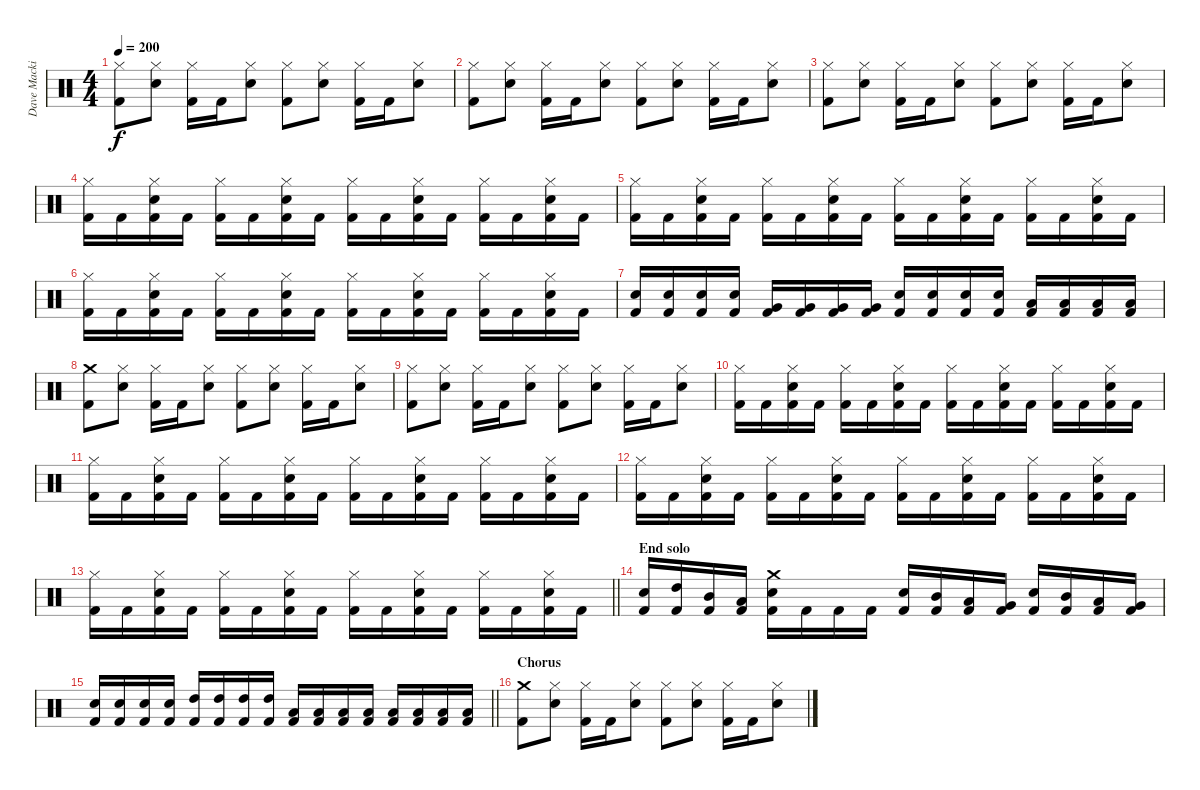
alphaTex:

\track ("Dave Mackintosh" "Dave Macki") {instrument percussion}
\staff {score}
\articulation defaults
\ts (4 4)
\tempo 200
\clef neutral
\ks aminor
("Kick (hit) 2" "Hi-Hat (closed)").8{dy f} ("Snare (hit) 2" "Hi-Hat (closed)").8 ("Kick (hit) 2" "Hi-Hat (closed)").16 "Kick (hit) 2".16 ("Snare (hit) 2" "Hi-Hat (closed)").8 ("Kick (hit) 2" "Hi-Hat (closed)").8 ("Snare (hit) 2" "Hi-Hat (closed)").8 ("Kick (hit) 2" "Hi-Hat (closed)").16 "Kick (hit) 2".16 ("Snare (hit) 2" "Hi-Hat (closed)").8 |
("Kick (hit) 2" "Hi-Hat (closed)").8 ("Snare (hit) 2" "Hi-Hat (closed)").8 ("Kick (hit) 2" "Hi-Hat (closed)").16 "Kick (hit) 2".16 ("Snare (hit) 2" "Hi-Hat (closed)").8 ("Kick (hit) 2" "Hi-Hat (closed)").8 ("Snare (hit) 2" "Hi-Hat (closed)").8 ("Kick (hit) 2" "Hi-Hat (closed)").16 "Kick (hit) 2".16 ("Snare (hit) 2" "Hi-Hat (closed)").8 |
("Kick (hit) 2" "Hi-Hat (closed)").8 ("Snare (hit) 2" "Hi-Hat (closed)").8 ("Kick (hit) 2" "Hi-Hat (closed)").16 "Kick (hit) 2".16 ("Snare (hit) 2" "Hi-Hat (closed)").8 ("Kick (hit) 2" "Hi-Hat (closed)").8 ("Snare (hit) 2" "Hi-Hat (closed)").8 ("Kick (hit) 2" "Hi-Hat (closed)").16 "Kick (hit) 2".16 ("Snare (hit) 2" "Hi-Hat (closed)").8 |
("Kick (hit) 2" "Hi-Hat (closed)").16 "Kick (hit) 2".16 ("Kick (hit) 2" "Snare (hit) 2" "Hi-Hat (closed)").16 "Kick (hit) 2".16 ("Kick (hit) 2" "Hi-Hat (closed)").16 "Kick (hit) 2".16 ("Kick (hit) 2" "Snare (hit) 2" "Hi-Hat (closed)").16 "Kick (hit) 2".16 ("Kick (hit) 2" "Hi-Hat (closed)").16 "Kick (hit) 2".16 ("Kick (hit) 2" "Snare (hit) 2" "Hi-Hat (closed)").16 "Kick (hit) 2".16 ("Kick (hit) 2" "Hi-Hat (closed)").16 "Kick (hit) 2".16 ("Kick (hit) 2" "Snare (hit) 2" "Hi-Hat (closed)").16 "Kick (hit) 2".16 |
("Kick (hit) 2" "Hi-Hat (closed)").16 "Kick (hit) 2".16 ("Kick (hit) 2" "Snare (hit) 2" "Hi-Hat (closed)").16 "Kick (hit) 2".16 ("Kick (hit) 2" "Hi-Hat (closed)").16 "Kick (hit) 2".16 ("Kick (hit) 2" "Snare (hit) 2" "Hi-Hat (closed)").16 "Kick (hit) 2".16 ("Kick (hit) 2" "Hi-Hat (closed)").16 "Kick (hit) 2".16 ("Kick (hit) 2" "Snare (hit) 2" "Hi-Hat (closed)").16 "Kick (hit) 2".16 ("Kick (hit) 2" "Hi-Hat (closed)").16 "Kick (hit) 2".16 ("Kick (hit) 2" "Snare (hit) 2" "Hi-Hat (closed)").16 "Kick (hit) 2".16 |
("Kick (hit) 2" "Hi-Hat (closed)").16 "Kick (hit) 2".16 ("Kick (hit) 2" "Snare (hit) 2" "Hi-Hat (closed)").16 "Kick (hit) 2".16 ("Kick (hit) 2" "Hi-Hat (closed)").16 "Kick (hit) 2".16 ("Kick (hit) 2" "Snare (hit) 2" "Hi-Hat (closed)").16 "Kick (hit) 2".16 ("Kick (hit) 2" "Hi-Hat (closed)").16 "Kick (hit) 2".16 ("Kick (hit) 2" "Snare (hit) 2" "Hi-Hat (closed)").16 "Kick (hit) 2".16 ("Kick (hit) 2" "Hi-Hat (closed)").16 "Kick (hit) 2".16 ("Kick (hit) 2" "Snare (hit) 2" "Hi-Hat (closed)").16 "Kick (hit) 2".16 |
("Kick (hit) 2" "Snare (hit) 2").16 ("Kick (hit) 2" "Snare (hit) 2").16 ("Kick (hit) 2" "Snare (hit) 2").16 ("Kick (hit) 2" "Snare (hit) 2").16 ("Kick (hit) 2" "Very Low Tom (hit)").16 ("Kick (hit) 2" "Very Low Tom (hit)").16 ("Kick (hit) 2" "Very Low Tom (hit)").16 ("Kick (hit) 2" "Very Low Tom (hit)").16 ("Kick (hit) 2" "Snare (hit) 2").16 ("Kick (hit) 2" "Snare (hit) 2").16 ("Kick (hit) 2" "Snare (hit) 2").16 ("Kick (hit) 2" "Snare (hit) 2").16 ("Kick (hit) 2" "Low Floor Tom (hit)").16 ("Kick (hit) 2" "Low Floor Tom (hit)").16 ("Kick (hit) 2" "Low Floor Tom (hit)").16 ("Kick (hit) 2" "Low Floor Tom (hit)").16 |
("Kick (hit) 2" "Crash medium (hit)").8 ("Snare (hit) 2" "Hi-Hat (closed)").8 ("Kick (hit) 2" "Hi-Hat (closed)").16 "Kick (hit) 2".16 ("Snare (hit) 2" "Hi-Hat (closed)").8 ("Kick (hit) 2" "Hi-Hat (closed)").8 ("Snare (hit) 2" "Hi-Hat (closed)").8 ("Kick (hit) 2" "Hi-Hat (closed)").16 "Kick (hit) 2".16 ("Snare (hit) 2" "Hi-Hat (closed)").8 |
("Kick (hit) 2" "Hi-Hat (closed)").8 ("Snare (hit) 2" "Hi-Hat (closed)").8 ("Kick (hit) 2" "Hi-Hat (closed)").16 "Kick (hit) 2".16 ("Snare (hit) 2" "Hi-Hat (closed)").8 ("Kick (hit) 2" "Hi-Hat (closed)").8 ("Snare (hit) 2" "Hi-Hat (closed)").8 ("Kick (hit) 2" "Hi-Hat (closed)").16 "Kick (hit) 2".16 ("Snare (hit) 2" "Hi-Hat (closed)").8 |
("Kick (hit) 2" "Hi-Hat (closed)").16 "Kick (hit) 2".16 ("Kick (hit) 2" "Snare (hit) 2" "Hi-Hat (closed)").16 "Kick (hit) 2".16 ("Kick (hit) 2" "Hi-Hat (closed)").16 "Kick (hit) 2".16 ("Kick (hit) 2" "Snare (hit) 2" "Hi-Hat (closed)").16 "Kick (hit) 2".16 ("Kick (hit) 2" "Hi-Hat (closed)").16 "Kick (hit) 2".16 ("Kick (hit) 2" "Snare (hit) 2" "Hi-Hat (closed)").16 "Kick (hit) 2".16 ("Kick (hit) 2" "Hi-Hat (closed)").16 "Kick (hit) 2".16 ("Kick (hit) 2" "Snare (hit) 2" "Hi-Hat (closed)").16 "Kick (hit) 2".16 |
("Kick (hit) 2" "Hi-Hat (closed)").16 "Kick (hit) 2".16 ("Kick (hit) 2" "Snare (hit) 2" "Hi-Hat (closed)").16 "Kick (hit) 2".16 ("Kick (hit) 2" "Hi-Hat (closed)").16 "Kick (hit) 2".16 ("Kick (hit) 2" "Snare (hit) 2" "Hi-Hat (closed)").16 "Kick (hit) 2".16 ("Kick (hit) 2" "Hi-Hat (closed)").16 "Kick (hit) 2".16 ("Kick (hit) 2" "Snare (hit) 2" "Hi-Hat (closed)").16 "Kick (hit) 2".16 ("Kick (hit) 2" "Hi-Hat (closed)").16 "Kick (hit) 2".16 ("Kick (hit) 2" "Snare (hit) 2" "Hi-Hat (closed)").16 "Kick (hit) 2".16 |
("Kick (hit) 2" "Hi-Hat (closed)").16 "Kick (hit) 2".16 ("Kick (hit) 2" "Snare (hit) 2" "Hi-Hat (closed)").16 "Kick (hit) 2".16 ("Kick (hit) 2" "Hi-Hat (closed)").16 "Kick (hit) 2".16 ("Kick (hit) 2" "Snare (hit) 2" "Hi-Hat (closed)").16 "Kick (hit) 2".16 ("Kick (hit) 2" "Hi-Hat (closed)").16 "Kick (hit) 2".16 ("Kick (hit) 2" "Snare (hit) 2" "Hi-Hat (closed)").16 "Kick (hit) 2".16 ("Kick (hit) 2" "Hi-Hat (closed)").16 "Kick (hit) 2".16 ("Kick (hit) 2" "Snare (hit) 2" "Hi-Hat (closed)").16 "Kick (hit) 2".16 |
\barLineRight lightlight
("Kick (hit) 2" "Hi-Hat (closed)").16 "Kick (hit) 2".16 ("Kick (hit) 2" "Snare (hit) 2" "Hi-Hat (closed)").16 "Kick (hit) 2".16 ("Kick (hit) 2" "Hi-Hat (closed)").16 "Kick (hit) 2".16 ("Kick (hit) 2" "Snare (hit) 2" "Hi-Hat (closed)").16 "Kick (hit) 2".16 ("Kick (hit) 2" "Hi-Hat (closed)").16 "Kick (hit) 2".16 ("Kick (hit) 2" "Snare (hit) 2" "Hi-Hat (closed)").16 "Kick (hit) 2".16 ("Kick (hit) 2" "Hi-Hat (closed)").16 "Kick (hit) 2".16 ("Kick (hit) 2" "Snare (hit) 2" "Hi-Hat (closed)").16 "Kick (hit) 2".16 |
\section ("" "End solo")
("Kick (hit) 2" "Snare (hit) 2").16 ("Kick (hit) 2" "High Tom (hit)").16 ("Kick (hit) 2" "Mid Tom (hit)").16 ("Kick (hit) 2" "Low Tom (hit)").16 ("Kick (hit) 2" "Snare (hit) 2" "Crash medium (hit)").16 "Kick (hit) 2".16 "Kick (hit) 2".16 "Kick (hit) 2".16 ("Kick (hit) 2" "Snare (hit) 2").16 ("Kick (hit) 2" "Mid Tom (hit)").16 ("Kick (hit) 2" "Low Tom (hit)").16 ("Kick (hit) 2" "Very Low Tom (hit)").16 ("Kick (hit) 2" "Snare (hit) 2").16 ("Kick (hit) 2" "Mid Tom (hit)").16 ("Kick (hit) 2" "Low Tom (hit)").16 ("Kick (hit) 2" "Very Low Tom (hit)").16 |
\barLineRight lightlight
("Kick (hit) 2" "Snare (hit) 2").16 ("Kick (hit) 2" "Snare (hit) 2").16 ("Kick (hit) 2" "Snare (hit) 2").16 ("Kick (hit) 2" "Snare (hit) 2").16 ("Kick (hit) 2" "High Tom (hit)").16 ("Kick (hit) 2" "High Tom (hit)").16 ("Kick (hit) 2" "High Tom (hit)").16 ("Kick (hit) 2" "High Tom (hit)").16 ("Kick (hit) 2" "Low Tom (hit)").16 ("Kick (hit) 2" "Low Tom (hit)").16 ("Kick (hit) 2" "Low Tom (hit)").16 ("Kick (hit) 2" "Low Tom (hit)").16 ("Kick (hit) 2" "Low Floor Tom (hit)").16 ("Kick (hit) 2" "Low Floor Tom (hit)").16 ("Kick (hit) 2" "Low Floor Tom (hit)").16 ("Kick (hit) 2" "Low Floor Tom (hit)").16 |
\section ("" "Chorus")
("Kick (hit) 2" "Crash medium (hit)").8 ("Snare (hit) 2" "Hi-Hat (closed)").8 ("Kick (hit) 2" "Hi-Hat (closed)").16 "Kick (hit) 2".16 ("Snare (hit) 2" "Hi-Hat (closed)").8 ("Kick (hit) 2" "Hi-Hat (closed)").8 ("Snare (hit) 2" "Hi-Hat (closed)").8 ("Kick (hit) 2" "Hi-Hat (closed)").16 "Kick (hit) 2".16 ("Snare (hit) 2" "Hi-Hat (closed)").8
